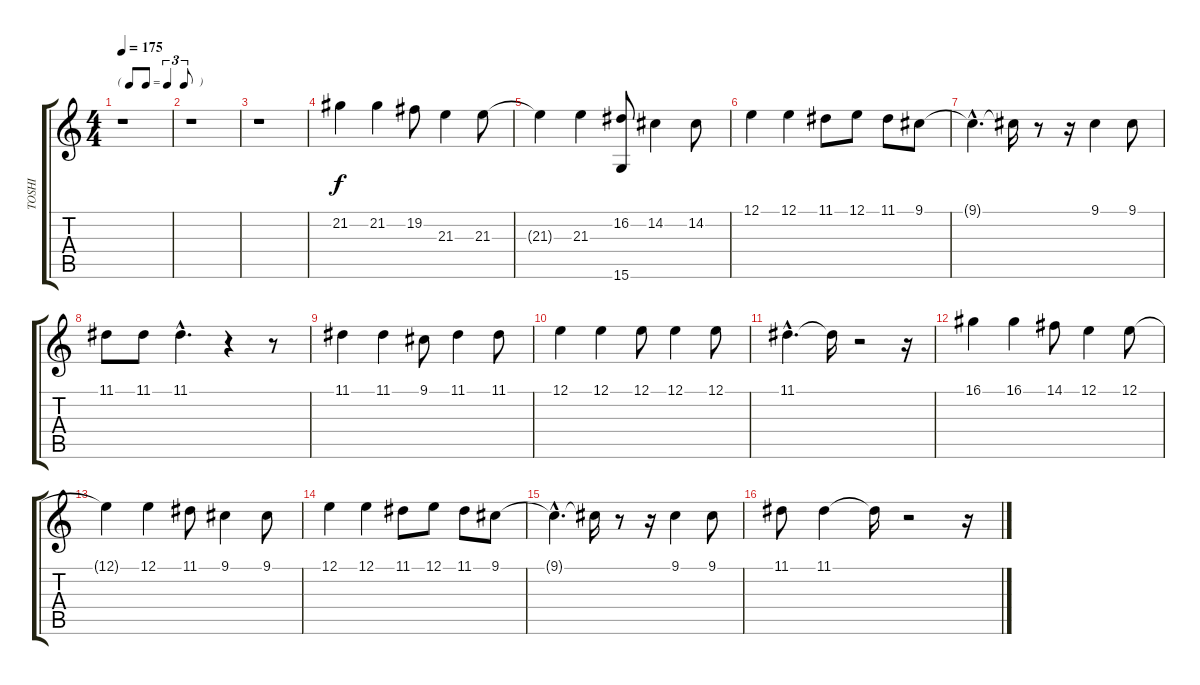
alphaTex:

\track ("TOSHI" "TOSHI") {instrument electricgrandpiano}
\staff {score tabs}
\tuning (E4 B3 G3 D3 A2 E2) {hide}
\ts (4 4)
\tf triplet8th
\tempo 175
\clef g2
\ks c
r.1{dy f} |
r.1 |
r.1 |
21.2.4 21.2.4 19.2.8 21.3.4 21.3.8 |
21.3{t}.4 21.3.4 (16.2 15.6).8 14.2.4 14.2.8 |
12.1.4 12.1.4 11.1.8 12.1.8 11.1.8 9.1.8 |
9.1{hac t}.4{d} 9.1{t}.16 r.8 r.16 9.1.4 9.1.8 |
11.1.8 11.1.8 11.1{hac}.4{d} r.4 r.8 |
11.1.4 11.1.4 9.1.8 11.1.4 11.1.8 |
12.1.4 12.1.4 12.1.8 12.1.4 12.1.8 |
11.1{hac}.4{d} 11.1{t}.16 r.2 r.16 |
16.1.4 16.1.4 14.1.8 12.1.4 12.1.8 |
12.1{t}.4 12.1.4 11.1.8 9.1.4 9.1.8 |
12.1.4 12.1.4 11.1.8 12.1.8 11.1.8 9.1.8 |
9.1{hac t}.4{d} 9.1{t}.16 r.8 r.16 9.1.4 9.1.8 |
11.1.8 11.1.4 11.1{t}.16 r.2 r.16
